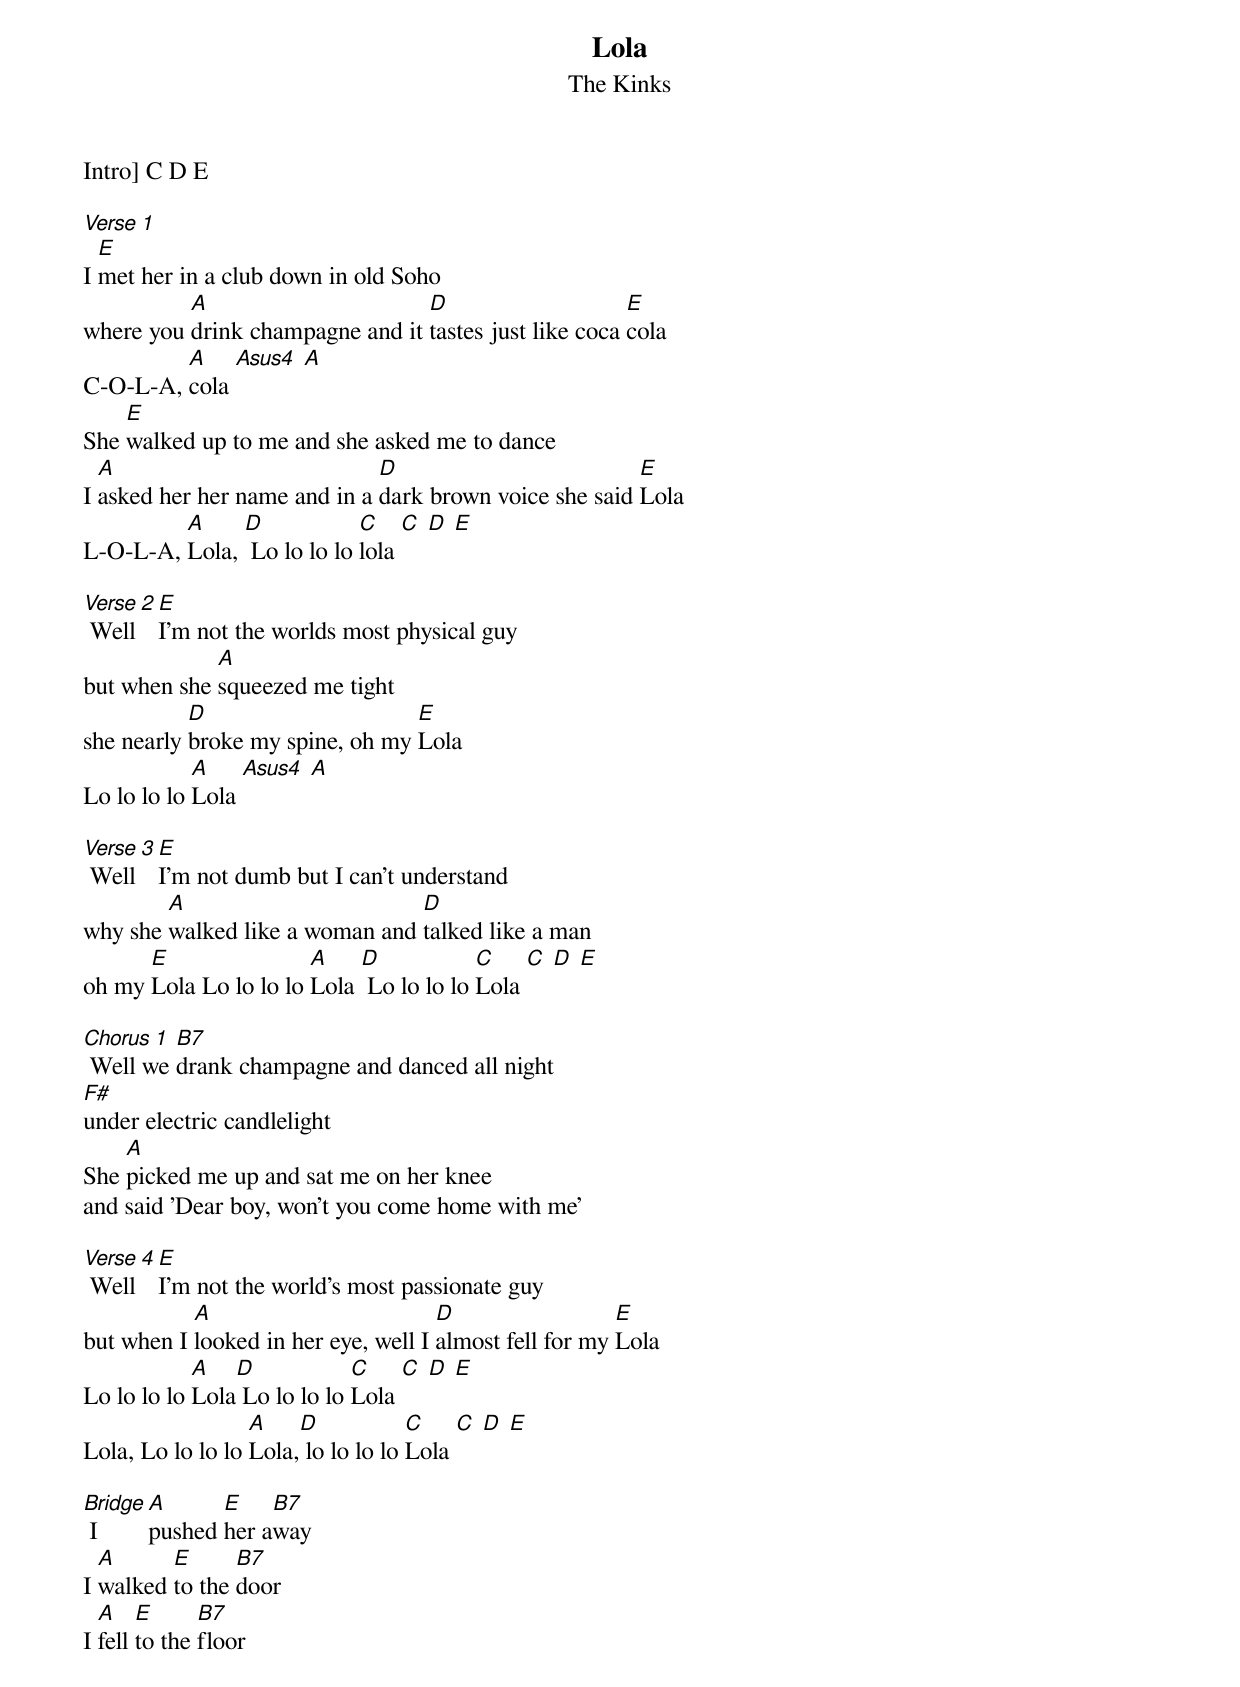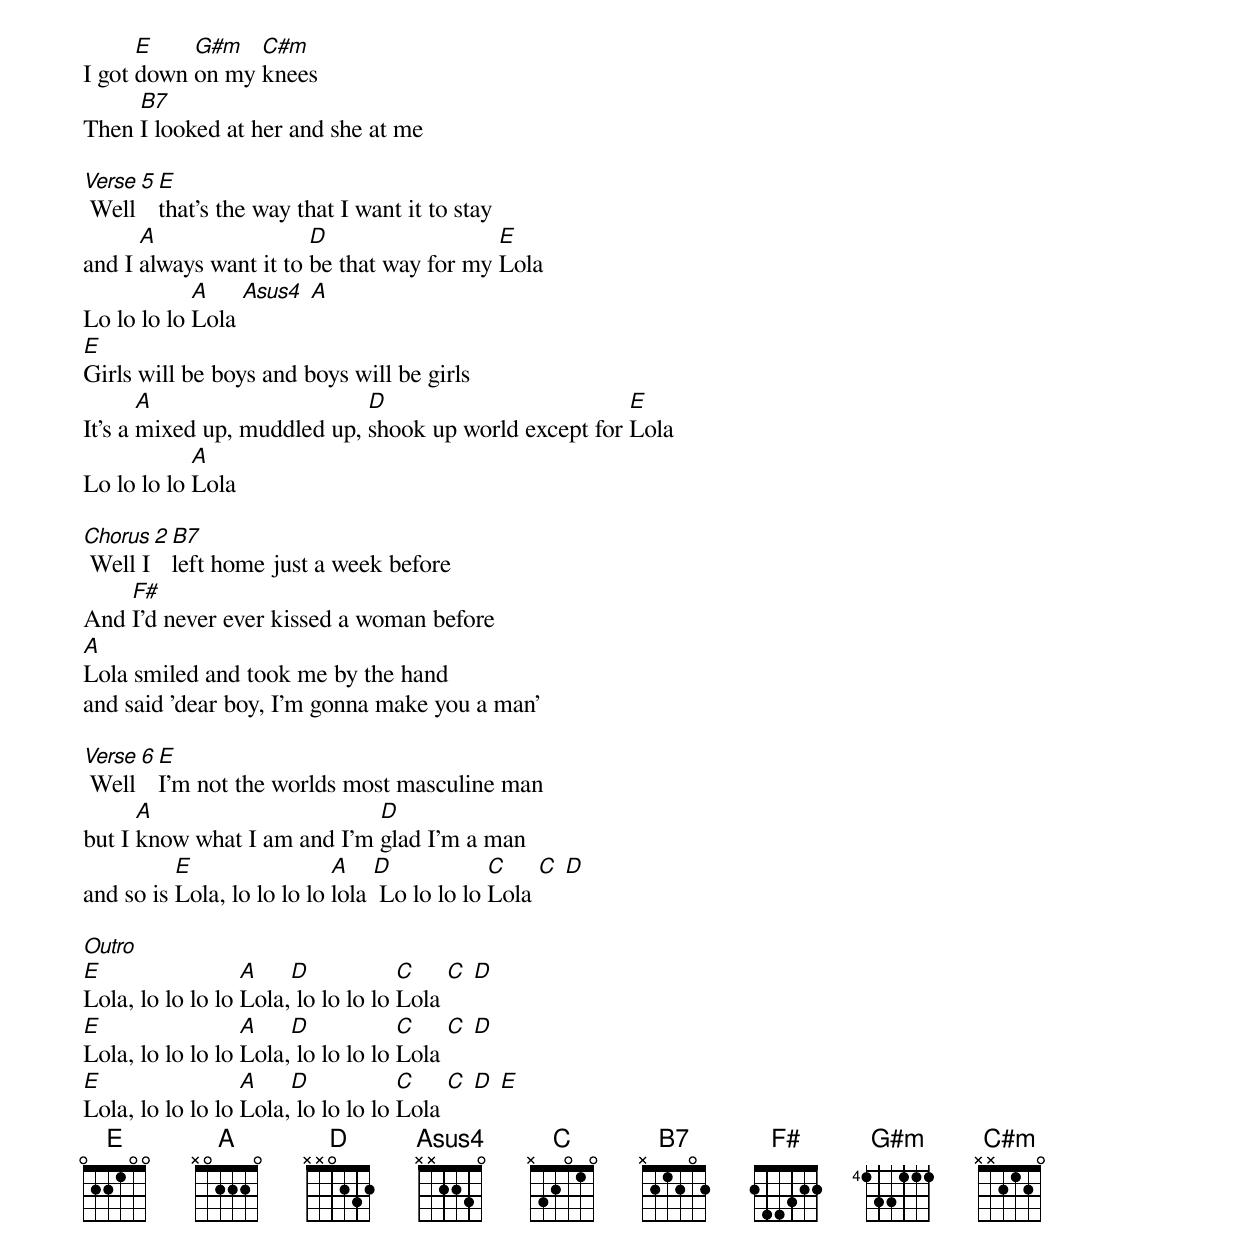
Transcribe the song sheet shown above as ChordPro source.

{title:Lola}
{subtitle:The Kinks}
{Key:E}
Intro] C D E

[Verse 1]
I [E]met her in a club down in old Soho
where you [A]drink champagne and it [D]tastes just like coca [E]cola
C-O-L-A, [A]cola [Asus4] [A]
She [E]walked up to me and she asked me to dance
I [A]asked her her name and in a [D]dark brown voice she said [E]Lola
L-O-L-A, [A]Lola, [D] Lo lo lo lo [C]lola [C] [D] [E]

[Verse 2] Well [E]I'm not the worlds most physical guy
but when she [A]squeezed me tight
she nearly [D]broke my spine, oh my [E]Lola
Lo lo lo lo [A]Lola [Asus4] [A]

[Verse 3] Well [E]I'm not dumb but I can't understand
why she [A]walked like a woman and [D]talked like a man
oh my [E]Lola Lo lo lo lo [A]Lola [D] Lo lo lo lo [C]Lola [C] [D] [E]

[Chorus 1] Well we [B7]drank champagne and danced all night
[F#]under electric candlelight
She [A]picked me up and sat me on her knee
and said 'Dear boy, won't you come home with me'

[Verse 4] Well [E]I'm not the world's most passionate guy
but when I [A]looked in her eye, well I [D]almost fell for my [E]Lola
Lo lo lo lo [A]Lola[D] Lo lo lo lo [C]Lola [C] [D] [E]
Lola, Lo lo lo lo [A]Lola,[D] lo lo lo lo [C]Lola [C] [D] [E]

[Bridge] I [A]pushed [E]her a[B7]way
I [A]walked [E]to the [B7]door
I [A]fell [E]to the [B7]floor
I got [E]down [G#m]on my [C#m]knees
Then [B7]I looked at her and she at me

[Verse 5] Well [E]that's the way that I want it to stay
and I [A]always want it to [D]be that way for my [E]Lola
Lo lo lo lo [A]Lola [Asus4] [A]
[E]Girls will be boys and boys will be girls
It's a [A]mixed up, muddled up, [D]shook up world except for [E]Lola
Lo lo lo lo [A]Lola

[Chorus 2] Well I [B7]left home just a week before
And [F#]I'd never ever kissed a woman before
[A]Lola smiled and took me by the hand
and said 'dear boy, I'm gonna make you a man'

[Verse 6] Well [E]I'm not the worlds most masculine man
but I [A]know what I am and I'm [D]glad I'm a man
and so is [E]Lola, lo lo lo lo [A]lola [D] Lo lo lo lo [C]Lola [C] [D]

[Outro]
[E]Lola, lo lo lo lo [A]Lola,[D] lo lo lo lo [C]Lola [C] [D]
[E]Lola, lo lo lo lo [A]Lola,[D] lo lo lo lo [C]Lola [C] [D]
[E]Lola, lo lo lo lo [A]Lola,[D] lo lo lo lo [C]Lola [C] [D] [E]
